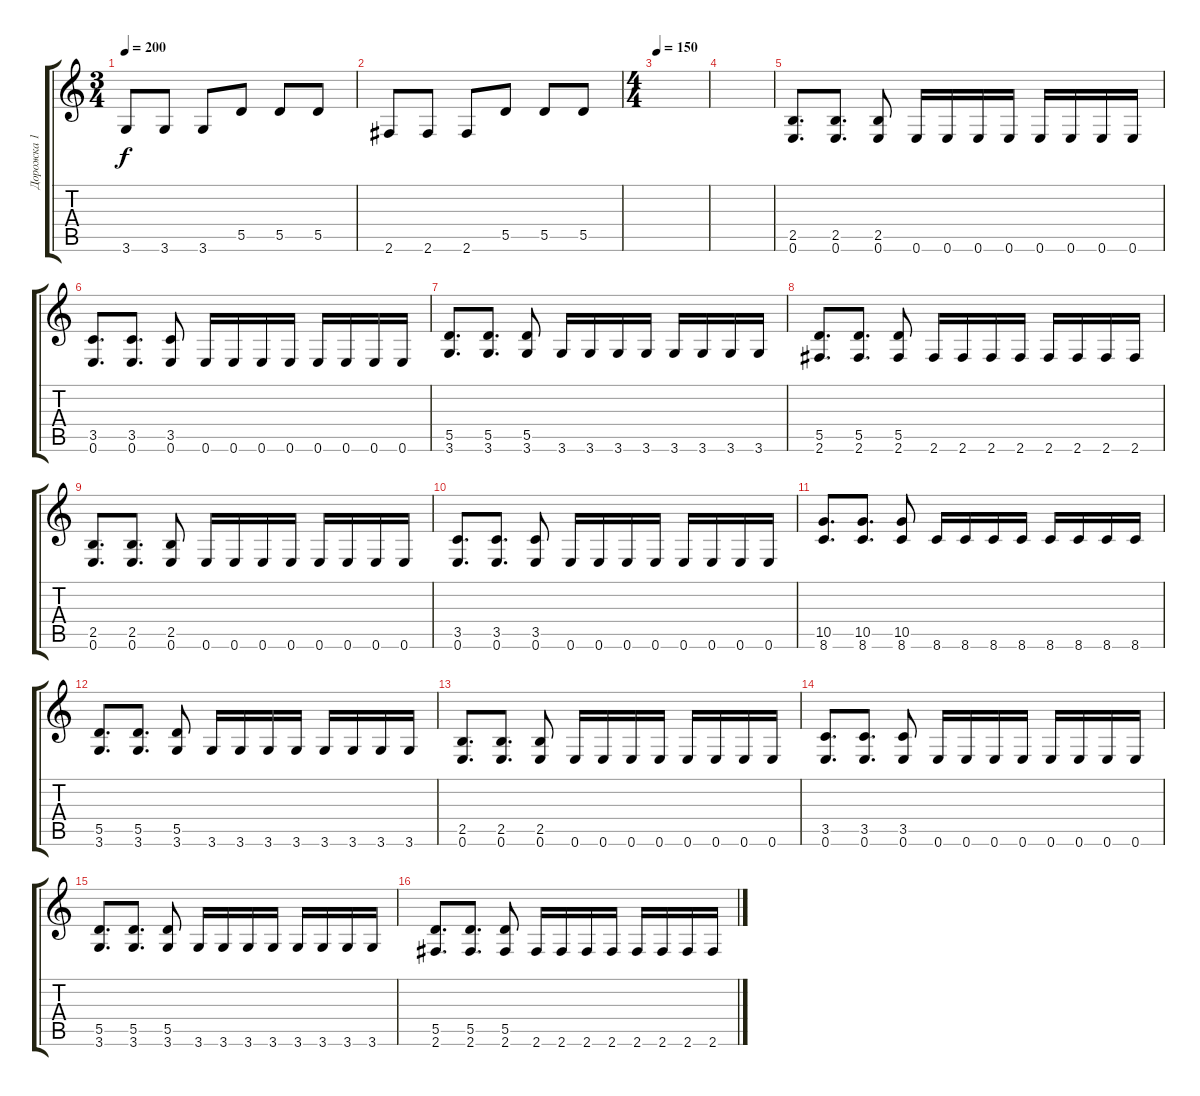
\track ("Дорожка 1" "Дорожка 1") {instrument distortionguitar}
\staff {score tabs}
\tuning (E4 B3 G3 D3 A2 E2) {hide}
\ts (3 4)
\tempo 200
\clef g2
\ks c
3.6.8{dy f} 3.6.8 3.6.8 5.5.8 5.5.8 5.5.8 |
2.6.8 2.6.8 2.6.8 5.5.8 5.5.8 5.5.8 |
\ts (4 4)
\tempo 150
|
|
(2.5 0.6).8{d} (2.5 0.6).8{d} (2.5 0.6).8 0.6.16 0.6.16 0.6.16 0.6.16 0.6.16 0.6.16 0.6.16 0.6.16 |
(3.5 0.6).8{d} (3.5 0.6).8{d} (3.5 0.6).8 0.6.16 0.6.16 0.6.16 0.6.16 0.6.16 0.6.16 0.6.16 0.6.16 |
(5.5 3.6).8{d} (5.5 3.6).8{d} (5.5 3.6).8 3.6.16 3.6.16 3.6.16 3.6.16 3.6.16 3.6.16 3.6.16 3.6.16 |
(5.5 2.6).8{d} (5.5 2.6).8{d} (5.5 2.6).8 2.6.16 2.6.16 2.6.16 2.6.16 2.6.16 2.6.16 2.6.16 2.6.16 |
(2.5 0.6).8{d} (2.5 0.6).8{d} (2.5 0.6).8 0.6.16 0.6.16 0.6.16 0.6.16 0.6.16 0.6.16 0.6.16 0.6.16 |
(3.5 0.6).8{d} (3.5 0.6).8{d} (3.5 0.6).8 0.6.16 0.6.16 0.6.16 0.6.16 0.6.16 0.6.16 0.6.16 0.6.16 |
(10.5 8.6).8{d} (10.5 8.6).8{d} (10.5 8.6).8 8.6.16 8.6.16 8.6.16 8.6.16 8.6.16 8.6.16 8.6.16 8.6.16 |
(5.5 3.6).8{d} (5.5 3.6).8{d} (5.5 3.6).8 3.6.16 3.6.16 3.6.16 3.6.16 3.6.16 3.6.16 3.6.16 3.6.16 |
(2.5 0.6).8{d} (2.5 0.6).8{d} (2.5 0.6).8 0.6.16 0.6.16 0.6.16 0.6.16 0.6.16 0.6.16 0.6.16 0.6.16 |
(3.5 0.6).8{d} (3.5 0.6).8{d} (3.5 0.6).8 0.6.16 0.6.16 0.6.16 0.6.16 0.6.16 0.6.16 0.6.16 0.6.16 |
(5.5 3.6).8{d} (5.5 3.6).8{d} (5.5 3.6).8 3.6.16 3.6.16 3.6.16 3.6.16 3.6.16 3.6.16 3.6.16 3.6.16 |
(5.5 2.6).8{d} (5.5 2.6).8{d} (5.5 2.6).8 2.6.16 2.6.16 2.6.16 2.6.16 2.6.16 2.6.16 2.6.16 2.6.16
